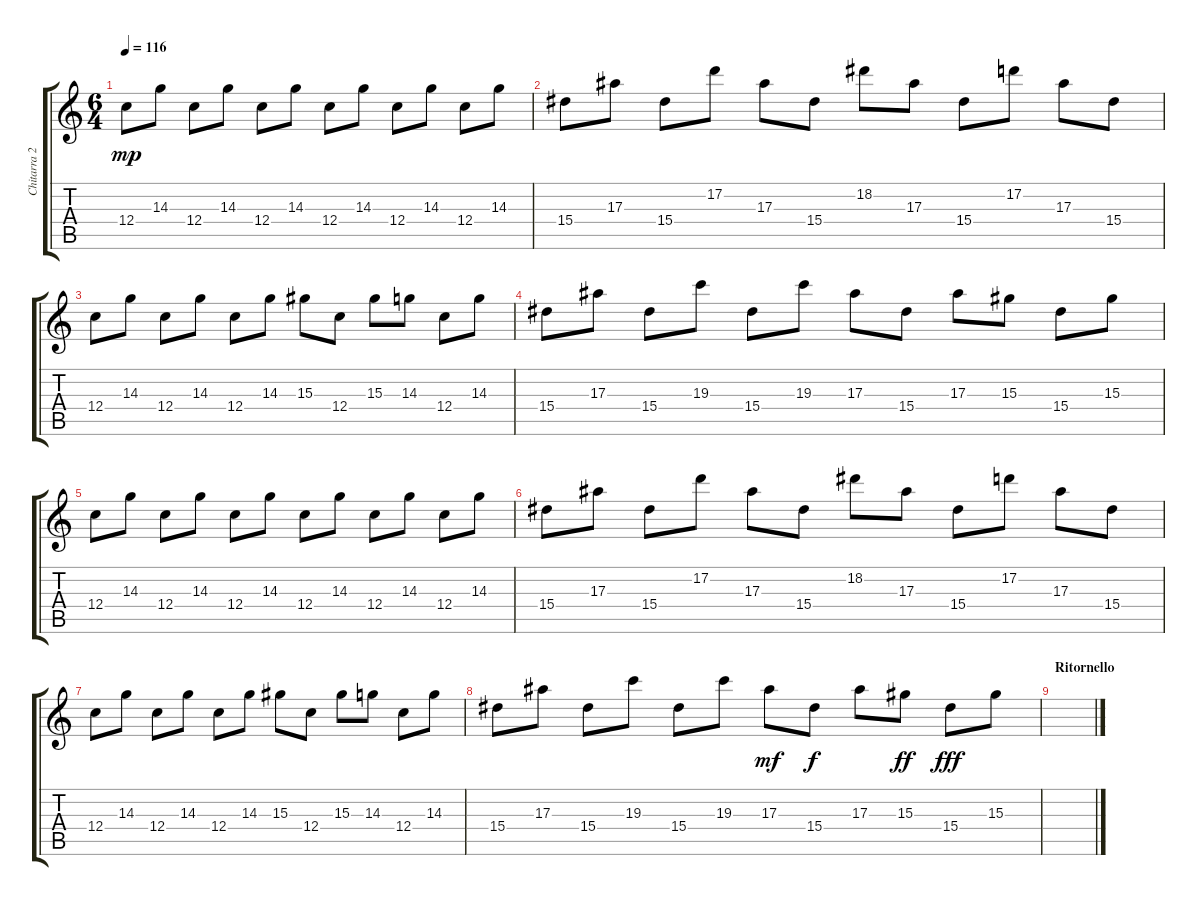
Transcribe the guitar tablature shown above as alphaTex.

\track ("Chitarra 2" "Chitarra 2") {instrument electricguitarmuted}
\staff {score tabs}
\tuning (D4 A3 F3 C3 G2 C2) {hide}
\ts (6 4)
\tempo 116
\clef g2
\ks c
12.4.8{dy mp} 14.3.8 12.4.8 14.3.8 12.4.8 14.3.8 12.4.8 14.3.8 12.4.8 14.3.8 12.4.8 14.3.8 |
15.4.8 17.3.8 15.4.8 17.2.8 17.3.8 15.4.8 18.2.8 17.3.8 15.4.8 17.2.8 17.3.8 15.4.8 |
12.4.8 14.3.8 12.4.8 14.3.8 12.4.8 14.3.8 15.3.8 12.4.8 15.3.8 14.3.8 12.4.8 14.3.8 |
15.4.8 17.3.8 15.4.8 19.3.8 15.4.8 19.3.8 17.3.8 15.4.8 17.3.8 15.3.8 15.4.8 15.3.8 |
12.4.8 14.3.8 12.4.8 14.3.8 12.4.8 14.3.8 12.4.8 14.3.8 12.4.8 14.3.8 12.4.8 14.3.8 |
15.4.8 17.3.8 15.4.8 17.2.8 17.3.8 15.4.8 18.2.8 17.3.8 15.4.8 17.2.8 17.3.8 15.4.8 |
12.4.8 14.3.8 12.4.8 14.3.8 12.4.8 14.3.8 15.3.8 12.4.8 15.3.8 14.3.8 12.4.8 14.3.8 |
15.4.8 17.3.8 15.4.8 19.3.8 15.4.8 19.3.8 17.3.8{dy mf} 15.4.8{dy f} 17.3.8 15.3.8{dy ff} 15.4.8{dy fff} 15.3.8 |
\section ("" "Ritornello")
